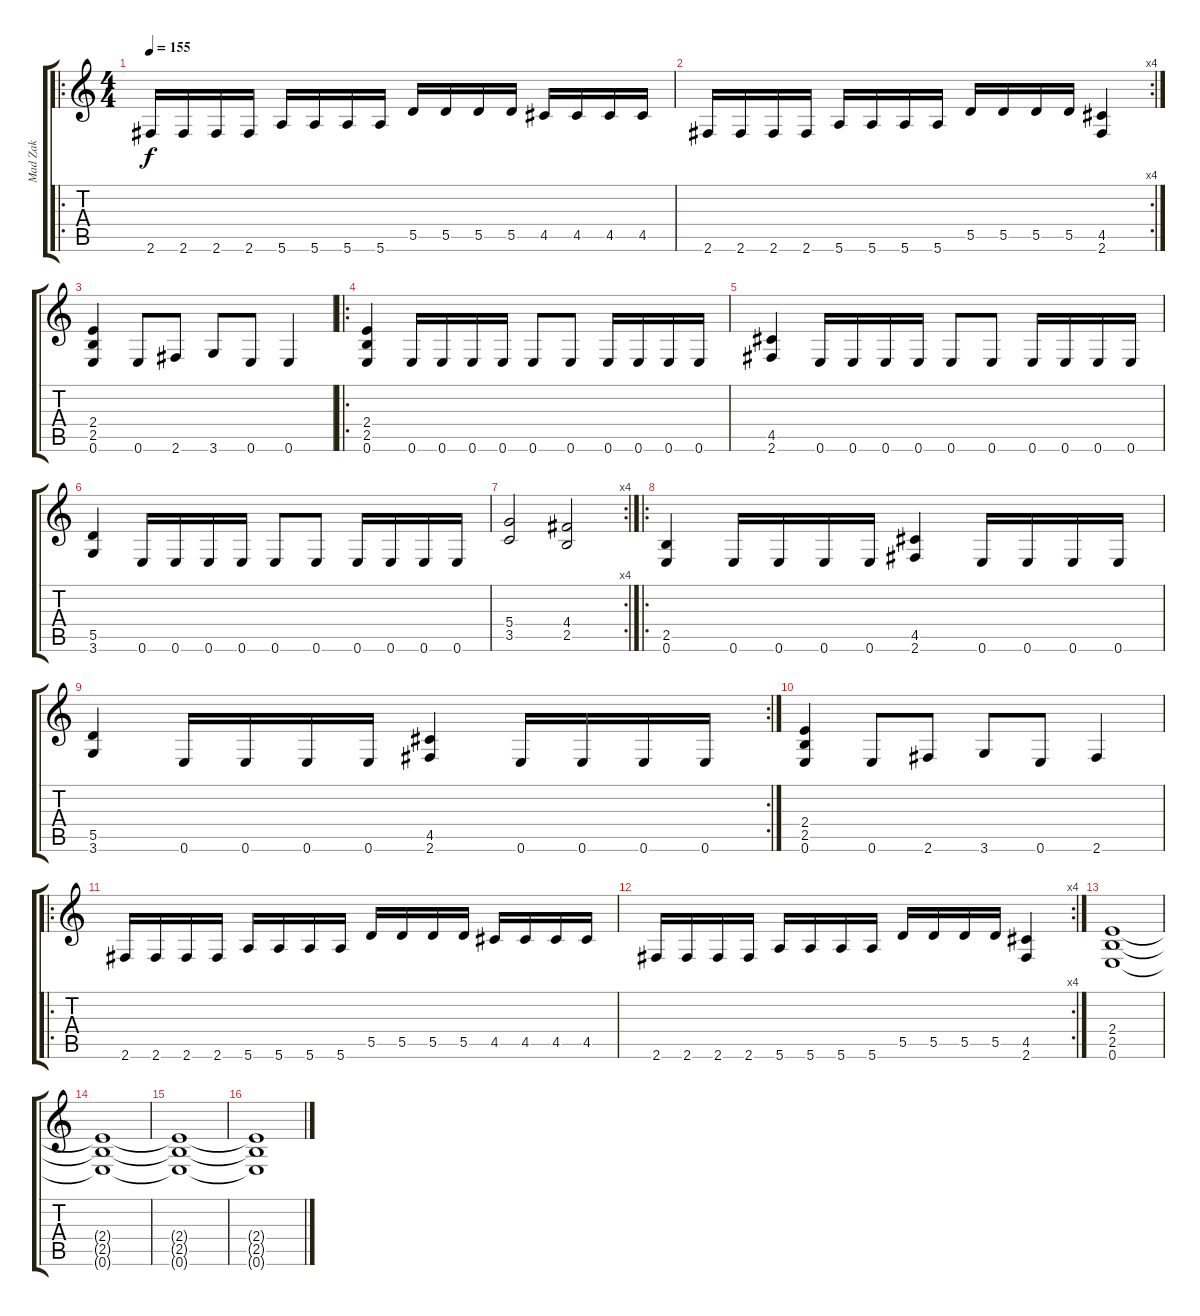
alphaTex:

\track ("Mad Zak" "Mad Zak") {instrument distortionguitar}
\staff {score tabs}
\tuning (E4 B3 G3 D3 A2 E2) {hide}
\ro
\ts (4 4)
\tempo 155
\clef g2
\ks c
2.6.16{dy f} 2.6.16 2.6.16 2.6.16 5.6.16 5.6.16 5.6.16 5.6.16 5.5.16 5.5.16 5.5.16 5.5.16 4.5.16 4.5.16 4.5.16 4.5.16 |
\rc 4
2.6.16 2.6.16 2.6.16 2.6.16 5.6.16 5.6.16 5.6.16 5.6.16 5.5.16 5.5.16 5.5.16 5.5.16 (4.5 2.6).4 |
(2.4 2.5 0.6).4 0.6.8 2.6.8 3.6.8 0.6.8 0.6.4 |
\ro
(2.4 2.5 0.6).4{instrument distortionguitar} 0.6.16 0.6.16 0.6.16 0.6.16 0.6.8 0.6.8 0.6.16 0.6.16 0.6.16 0.6.16 |
(4.5 2.6).4 0.6.16 0.6.16 0.6.16 0.6.16 0.6.8 0.6.8 0.6.16 0.6.16 0.6.16 0.6.16 |
(5.5 3.6).4 0.6.16 0.6.16 0.6.16 0.6.16 0.6.8 0.6.8 0.6.16 0.6.16 0.6.16 0.6.16 |
\rc 4
(5.4 3.5).2 (4.4 2.5).2 |
\ro
(2.5 0.6).4 0.6.16 0.6.16 0.6.16 0.6.16 (4.5 2.6).4 0.6.16 0.6.16 0.6.16 0.6.16 |
\rc 2
(5.5 3.6).4 0.6.16 0.6.16 0.6.16 0.6.16 (4.5 2.6).4 0.6.16 0.6.16 0.6.16 0.6.16 |
(2.4 2.5 0.6).4 0.6.8 2.6.8 3.6.8 0.6.8 2.6.4 |
\ro
2.6.16 2.6.16 2.6.16 2.6.16 5.6.16 5.6.16 5.6.16 5.6.16 5.5.16 5.5.16 5.5.16 5.5.16 4.5.16 4.5.16 4.5.16 4.5.16 |
\rc 4
2.6.16 2.6.16 2.6.16 2.6.16 5.6.16 5.6.16 5.6.16 5.6.16 5.5.16 5.5.16 5.5.16 5.5.16 (4.5 2.6).4 |
(2.4 2.5 0.6).1 |
(2.4{t} 2.5{t} 0.6{t}).1 |
(2.4{t} 2.5{t} 0.6{t}).1 |
(2.4{t} 2.5{t} 0.6{t}).1
